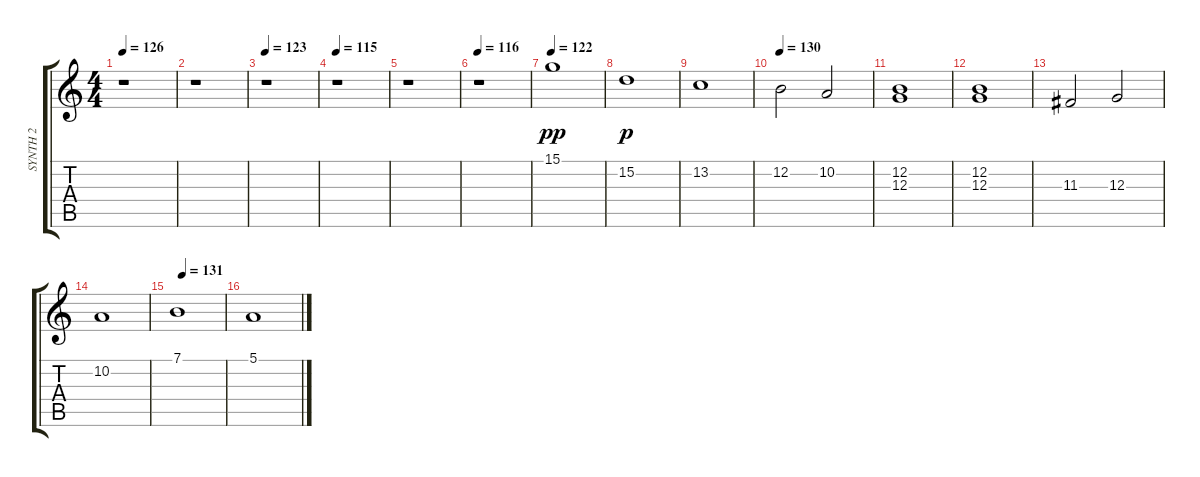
\track ("SYNTH 2" "SYNTH 2") {instrument synthstrings2}
\staff {score tabs}
\tuning (E4 B3 G3 D3 A2 E2) {hide}
\ts (4 4)
\tempo 126
\clef g2
\ks c
r.1{dy pp} |
r.1 |
\tempo 123
r.1 |
\tempo 115
r.1 |
r.1 |
\tempo 116
r.1 |
\tempo 122
15.1.1 |
15.2.1{dy p} |
13.2.1 |
\tempo 130
12.2.2 10.2.2 |
(12.2 12.3).1 |
(12.2 12.3).1 |
11.3.2 12.3.2 |
10.2.1 |
\tempo (131 0.125)
7.1.1 |
5.1.1
